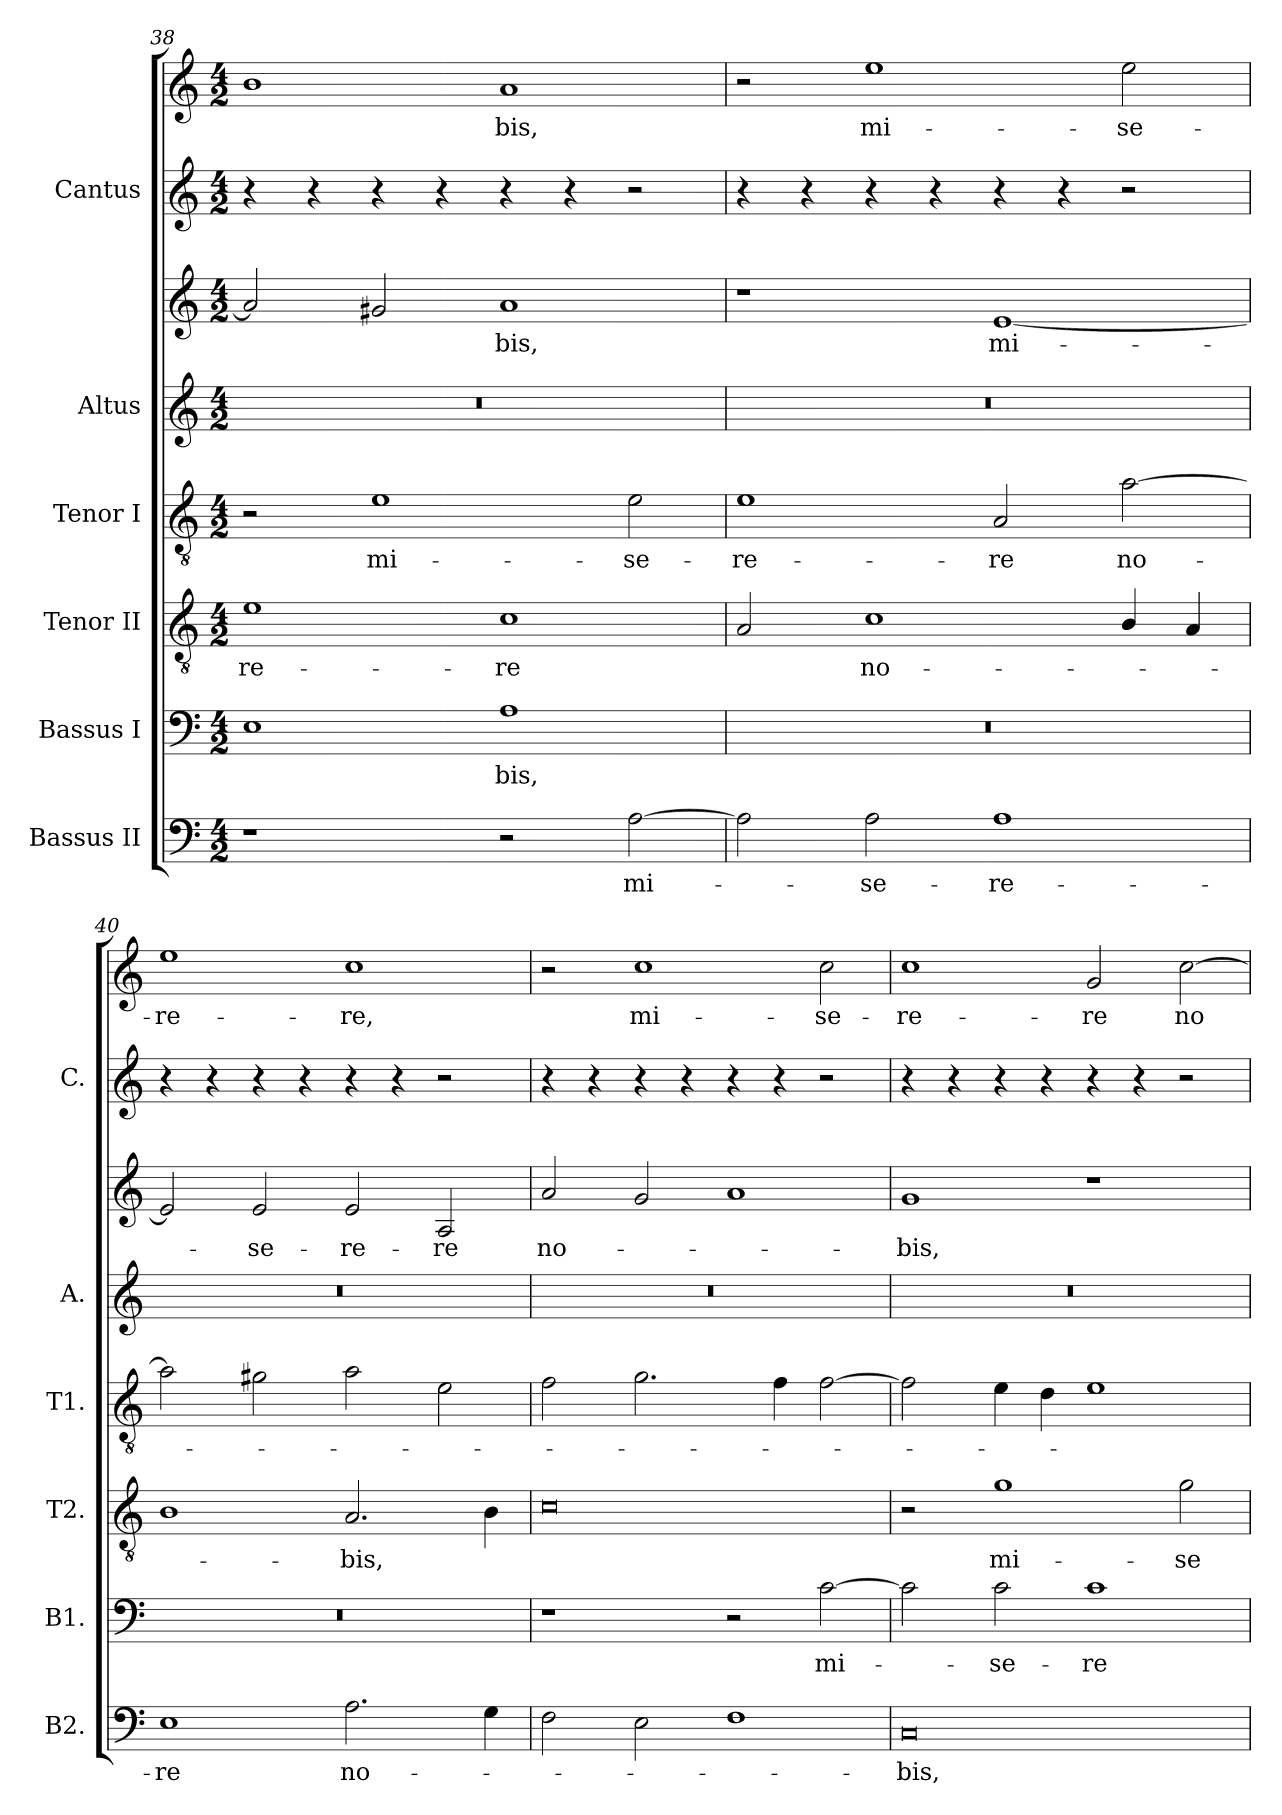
**kern	**text	**kern	**text	**kern	**text	**kern	**text	**kern	**kern	**text	**kern	**kern	**text
*part6	*part6	*part5	*part5	*part4	*part4	*part3	*part3	*part2	*part2	*part2	*part1	*part1	*part1
*staff8	*staff8	*staff7	*staff7	*staff6	*staff6	*staff5	*staff5	*staff4	*staff3	*staff3	*staff2	*staff1	*staff1
*I"Bassus II	*	*I"Bassus I	*	*I"Tenor II	*	*I"Tenor I	*	*I"Altus	*	*	*I"Cantus	*	*
*I'B2.	*	*I'B1.	*	*I'T2.	*	*I'T1.	*	*I'A.	*	*	*I'C.	*	*
*clefF4	*	*clefF4	*	*clefGv2	*	*clefGv2	*	*clefG2	*clefG2	*	*clefG2	*clefG2	*
*	*	*	*	*ITrd7c12	*	*ITrd7c12	*	*	*	*	*	*	*
*k[]	*	*k[]	*	*k[]	*	*k[]	*	*k[]	*k[]	*	*k[]	*k[]	*
*C:	*	*C:	*	*C:	*	*C:	*	*C:	*C:	*	*C:	*C:	*
*M4/2	*	*M4/2	*	*M4/2	*	*M4/2	*	*M4/2	*M4/2	*	*M4/2	*M4/2	*
=38	=38	=38	=38	=38	=38	=38	=38	=38	=38	=38	=38	=38	=38
!	!	!	!	!	!LO:LY:b:color=#000000	!	!	!LO:N:vis=1	!	!	!	!	!
1r	.	1Ei	.	1Ei	-re-	2r	.	0r	2ai/]	.	4r	1bi	.
.	.	.	.	.	.	.	.	.	.	.	4r	.	.
!	!	!	!	!	!	!	!LO:LY:b:color=#000000	!	!	!	!	!	!
.	.	.	.	.	.	1Ei	mi-	.	2g#Xi/	.	4r	.	.
.	.	.	.	.	.	.	.	.	.	.	4r	.	.
!	!	!	!LO:LY:b:color=#000000	!	!	!	!	!	!	!	!	!	!
!	!	!	!	!	!LO:LY:b:color=#000000	!	!	!	!	!	!	!	!
!	!	!	!	!	!	!	!	!	!	!LO:LY:b:color=#000000	!	!	!
!	!	!	!	!	!	!	!	!	!	!	!	!	!LO:LY:b:color=#000000
2r	.	1Ai	-bis,	1Ci	-re	.	.	.	1ai	-bis,	4r	1ai	-bis,
.	.	.	.	.	.	.	.	.	.	.	4r	.	.
!	!LO:LY:b:color=#000000	!	!	!	!	!	!	!	!	!	!	!	!
!	!	!	!	!	!	!	!LO:LY:b:color=#000000	!	!	!	!	!	!
[2Ai\	mi-	.	.	.	.	2Ei\	-se-	.	.	.	2r	.	.
=39	=39	=39	=39	=39	=39	=39	=39	=39	=39	=39	=39	=39	=39
!	!	!LO:N:vis=1	!	!	!	!	!	!	!	!	!	!	!
!	!	!	!	!	!	!	!LO:LY:b:color=#000000	!LO:N:vis=1	!	!	!	!	!
2Ai\]	.	0r	.	2AAi/	.	1Ei	-re-	0r	1r	.	4r	2r	.
.	.	.	.	.	.	.	.	.	.	.	4r	.	.
!	!LO:LY:b:color=#000000	!	!	!	!	!	!	!	!	!	!	!	!
!	!	!	!	!	!LO:LY:b:color=#000000	!	!	!	!	!	!	!	!
!	!	!	!	!	!	!	!	!	!	!	!	!	!LO:LY:b:color=#000000
2Ai\	-se-	.	.	1Ci	no-	.	.	.	.	.	4r	1eei	mi-
.	.	.	.	.	.	.	.	.	.	.	4r	.	.
!	!LO:LY:b:color=#000000	!	!	!	!	!	!	!	!	!	!	!	!
!	!	!	!	!	!	!	!LO:LY:b:color=#000000	!	!	!	!	!	!
!	!	!	!	!	!	!	!	!	!	!LO:LY:b:color=#000000	!	!	!
1Ai	-re-	.	.	.	.	2AAi/	-re	.	[1ei	mi-	4r	.	.
.	.	.	.	.	.	.	.	.	.	.	4r	.	.
!	!	!	!	!	!	!	!LO:LY:b:color=#000000	!	!	!	!	!	!
!	!	!	!	!	!	!	!	!	!	!	!	!	!LO:LY:b:color=#000000
.	.	.	.	4BBi/	.	[2Ai\	no-	.	.	.	2r	2eei\	-se-
.	.	.	.	4AAi/	.	.	.	.	.	.	.	.	.
=40	=40	=40	=40	=40	=40	=40	=40	=40	=40	=40	=40	=40	=40
!	!LO:LY:b:color=#000000	!LO:N:vis=1	!	!	!	!	!	!LO:N:vis=1	!	!	!	!	!
!	!	!	!	!	!	!	!	!	!	!	!	!	!LO:LY:b:color=#000000
1Ei	-re	0r	.	1BBi	.	2Ai\]	.	0r	2ei/]	.	4r	1eei	-re-
.	.	.	.	.	.	.	.	.	.	.	4r	.	.
!	!	!	!	!	!	!	!	!	!	!LO:LY:b:color=#000000	!	!	!
.	.	.	.	.	.	2G#Xi\	.	.	2ei/	-se-	4r	.	.
.	.	.	.	.	.	.	.	.	.	.	4r	.	.
!	!LO:LY:b:color=#000000	!	!	!	!	!	!	!	!	!	!	!	!
!	!	!	!	!	!LO:LY:b:color=#000000	!	!	!	!	!	!	!	!
!	!	!	!	!	!	!	!	!	!	!LO:LY:b:color=#000000	!	!	!
!	!	!	!	!	!	!	!	!	!	!	!	!	!LO:LY:b:color=#000000
2.Ai\	no-	.	.	2.AAi/	-bis,	2Ai\	.	.	2ei/	-re-	4r	1cci	-re,
.	.	.	.	.	.	.	.	.	.	.	4r	.	.
!	!	!	!	!	!	!	!	!	!	!LO:LY:b:color=#000000	!	!	!
.	.	.	.	.	.	2Ei\	.	.	2Ai/	-re	2r	.	.
4Gi\	.	.	.	4BBi\	.	.	.	.	.	.	.	.	.
=41	=41	=41	=41	=41	=41	=41	=41	=41	=41	=41	=41	=41	=41
!	!	!	!	!	!	!	!	!LO:N:vis=1	!	!	!	!	!
!	!	!	!	!	!	!	!	!	!	!LO:LY:b:color=#000000	!	!	!
2Fi\	.	1r	.	0Ci	.	2Fi\	.	0r	2ai/	no-	4r	2r	.
.	.	.	.	.	.	.	.	.	.	.	4r	.	.
!	!	!	!	!	!	!	!	!	!	!	!	!	!LO:LY:b:color=#000000
2Ei\	.	.	.	.	.	2.Gi\	.	.	2gi/	.	4r	1cci	mi-
.	.	.	.	.	.	.	.	.	.	.	4r	.	.
1Fi	.	2r	.	.	.	.	.	.	1ai	.	4r	.	.
.	.	.	.	.	.	4Fi\	.	.	.	.	4r	.	.
!	!	!	!LO:LY:b:color=#000000	!	!	!	!	!	!	!	!	!	!
!	!	!	!	!	!	!	!	!	!	!	!	!	!LO:LY:b:color=#000000
.	.	[2ci\	mi-	.	.	[2Fi\	.	.	.	.	2r	2cci\	-se-
=42	=42	=42	=42	=42	=42	=42	=42	=42	=42	=42	=42	=42	=42
!	!LO:LY:b:color=#000000	!	!	!	!	!	!	!LO:N:vis=1	!	!	!	!	!
!	!	!	!	!	!	!	!	!	!	!LO:LY:b:color=#000000	!	!	!
!	!	!	!	!	!	!	!	!	!	!	!	!	!LO:LY:b:color=#000000
0Ci	-bis,	2ci\]	.	2r	.	2Fi\]	.	0r	1gi	-bis,	4r	1cci	-re-
.	.	.	.	.	.	.	.	.	.	.	4r	.	.
!	!	!	!LO:LY:b:color=#000000	!	!	!	!	!	!	!	!	!	!
!	!	!	!	!	!LO:LY:b:color=#000000	!	!	!	!	!	!	!	!
.	.	2ci\	-se-	1Gi	mi-	4Ei\	.	.	.	.	4r	.	.
.	.	.	.	.	.	4Di\	.	.	.	.	4r	.	.
!	!	!	!LO:LY:b:color=#000000	!	!	!	!	!	!	!	!	!	!
!	!	!	!	!	!	!	!	!	!	!	!	!	!LO:LY:b:color=#000000
.	.	1ci	-re-	.	.	1Ei	.	.	1r	.	4r	2gi/	-re
.	.	.	.	.	.	.	.	.	.	.	4r	.	.
!	!	!	!	!	!LO:LY:b:color=#000000	!	!	!	!	!	!	!	!
!	!	!	!	!	!	!	!	!	!	!	!	!	!LO:LY:b:color=#000000
.	.	.	.	2Gi\	-se-	.	.	.	.	.	2r	[2cci\	no-
=	=	=	=	=	=	=	=	=	=	=	=	=	=
*-	*-	*-	*-	*-	*-	*-	*-	*-	*-	*-	*-	*-	*-
